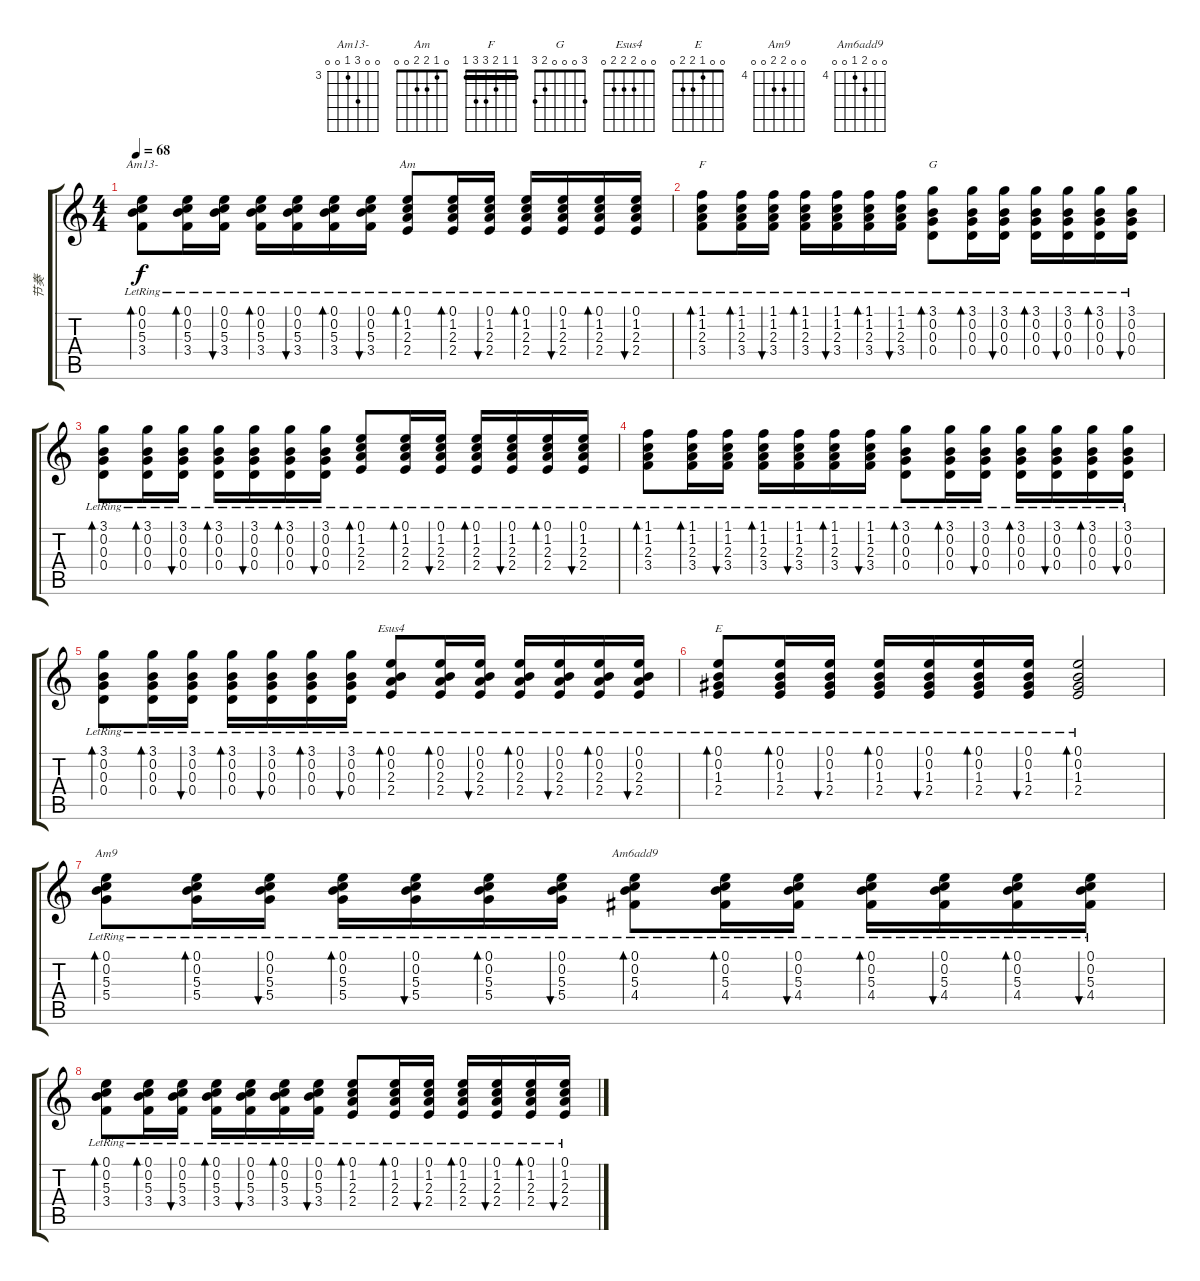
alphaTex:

\track ("节奏" "节奏") {instrument acousticguitarsteel}
\staff {score tabs}
\tuning (E4 B3 G3 D3 A2 E2) {hide}
\chord ("Am13-" 0 0 5 3 0 0) {firstfret 3}
\chord ("Am" 0 1 2 2 0 0)
\chord ("F" 1 1 2 3 3 1) {barre 1}
\chord ("G" 3 0 0 0 2 3)
\chord ("Esus4" 0 0 2 2 2 0)
\chord ("E" 0 0 1 2 2 0)
\chord ("Am9" 0 0 5 5 0 0) {firstfret 4}
\chord ("Am6add9" 0 0 5 4 0 0) {firstfret 4}
\ts (4 4)
\tempo 68
\clef g2
\ks c
(0.1{lr} 0.2{lr} 5.3{lr} 3.4{lr}).8{bd 30 ch "Am13-" dy f} (0.1{lr} 0.2{lr} 5.3{lr} 3.4{lr}).16{bd 30} (0.1{lr} 0.2{lr} 5.3{lr} 3.4{lr}).16{bu 30} (0.1{lr} 0.2{lr} 5.3{lr} 3.4{lr}).16{bd 30} (0.1{lr} 0.2{lr} 5.3{lr} 3.4{lr}).16{bu 30} (0.1{lr} 0.2{lr} 5.3{lr} 3.4{lr}).16{bd 30} (0.1{lr} 0.2{lr} 5.3{lr} 3.4{lr}).16{bu 60} (0.1{lr} 1.2{lr} 2.3{lr} 2.4{lr}).8{bd 30 ch "Am"} (0.1{lr} 1.2{lr} 2.3{lr} 2.4{lr}).16{bd 30} (0.1{lr} 1.2{lr} 2.3{lr} 2.4{lr}).16{bu 30} (0.1{lr} 1.2{lr} 2.3{lr} 2.4{lr}).16{bd 30} (0.1{lr} 1.2{lr} 2.3{lr} 2.4{lr}).16{bu 30} (0.1{lr} 1.2{lr} 2.3{lr} 2.4{lr}).16{bd 30} (0.1{lr} 1.2{lr} 2.3{lr} 2.4{lr}).16{bu 60} |
(1.1{lr} 1.2{lr} 2.3{lr} 3.4{lr}).8{bd 30 ch "F"} (1.1{lr} 1.2{lr} 2.3{lr} 3.4{lr}).16{bd 30} (1.1{lr} 1.2{lr} 2.3{lr} 3.4{lr}).16{bu 30} (1.1{lr} 1.2{lr} 2.3{lr} 3.4{lr}).16{bd 30} (1.1{lr} 1.2{lr} 2.3{lr} 3.4{lr}).16{bu 30} (1.1{lr} 1.2{lr} 2.3{lr} 3.4{lr}).16{bd 30} (1.1{lr} 1.2{lr} 2.3{lr} 3.4{lr}).16{bu 30} (3.1{lr} 0.2{lr} 0.3{lr} 0.4{lr}).8{bd 30 ch "G"} (3.1{lr} 0.2{lr} 0.3{lr} 0.4{lr}).16{bd 30} (3.1{lr} 0.2{lr} 0.3{lr} 0.4{lr}).16{bu 30} (3.1{lr} 0.2{lr} 0.3{lr} 0.4{lr}).16{bd 30} (3.1{lr} 0.2{lr} 0.3{lr} 0.4{lr}).16{bu 30} (3.1{lr} 0.2{lr} 0.3{lr} 0.4{lr}).16{bd 30} (3.1{lr} 0.2{lr} 0.3{lr} 0.4{lr}).16{bu 60} |
(3.1{lr} 0.2{lr} 0.3{lr} 0.4{lr}).8{bd 30} (3.1{lr} 0.2{lr} 0.3{lr} 0.4{lr}).16{bd 30} (3.1{lr} 0.2{lr} 0.3{lr} 0.4{lr}).16{bu 30} (3.1{lr} 0.2{lr} 0.3{lr} 0.4{lr}).16{bd 30} (3.1{lr} 0.2{lr} 0.3{lr} 0.4{lr}).16{bu 30} (3.1{lr} 0.2{lr} 0.3{lr} 0.4{lr}).16{bd 30} (3.1{lr} 0.2{lr} 0.3{lr} 0.4{lr}).16{bu 60} (0.1{lr} 1.2{lr} 2.3{lr} 2.4{lr}).8{bd 30} (0.1{lr} 1.2{lr} 2.3{lr} 2.4{lr}).16{bd 30} (0.1{lr} 1.2{lr} 2.3{lr} 2.4{lr}).16{bu 30} (0.1{lr} 1.2{lr} 2.3{lr} 2.4{lr}).16{bd 30} (0.1{lr} 1.2{lr} 2.3{lr} 2.4{lr}).16{bu 30} (0.1{lr} 1.2{lr} 2.3{lr} 2.4{lr}).16{bd 30} (0.1{lr} 1.2{lr} 2.3{lr} 2.4{lr}).16{bu 60} |
(1.1{lr} 1.2{lr} 2.3{lr} 3.4{lr}).8{bd 30} (1.1{lr} 1.2{lr} 2.3{lr} 3.4{lr}).16{bd 30} (1.1{lr} 1.2{lr} 2.3{lr} 3.4{lr}).16{bu 30} (1.1{lr} 1.2{lr} 2.3{lr} 3.4{lr}).16{bd 30} (1.1{lr} 1.2{lr} 2.3{lr} 3.4{lr}).16{bu 30} (1.1{lr} 1.2{lr} 2.3{lr} 3.4{lr}).16{bd 30} (1.1{lr} 1.2{lr} 2.3{lr} 3.4{lr}).16{bu 30} (3.1{lr} 0.2{lr} 0.3{lr} 0.4{lr}).8{bd 30} (3.1{lr} 0.2{lr} 0.3{lr} 0.4{lr}).16{bd 30} (3.1{lr} 0.2{lr} 0.3{lr} 0.4{lr}).16{bu 30} (3.1{lr} 0.2{lr} 0.3{lr} 0.4{lr}).16{bd 30} (3.1{lr} 0.2{lr} 0.3{lr} 0.4{lr}).16{bu 30} (3.1{lr} 0.2{lr} 0.3{lr} 0.4{lr}).16{bd 30} (3.1{lr} 0.2{lr} 0.3{lr} 0.4{lr}).16{bu 60} |
(3.1{lr} 0.2{lr} 0.3{lr} 0.4{lr}).8{bd 30} (3.1{lr} 0.2{lr} 0.3{lr} 0.4{lr}).16{bd 30} (3.1{lr} 0.2{lr} 0.3{lr} 0.4{lr}).16{bu 30} (3.1{lr} 0.2{lr} 0.3{lr} 0.4{lr}).16{bd 30} (3.1{lr} 0.2{lr} 0.3{lr} 0.4{lr}).16{bu 30} (3.1{lr} 0.2{lr} 0.3{lr} 0.4{lr}).16{bd 30} (3.1{lr} 0.2{lr} 0.3{lr} 0.4{lr}).16{bu 60} (0.1{lr} 0.2{lr} 2.3{lr} 2.4{lr}).8{bd 30 ch "Esus4"} (0.1{lr} 0.2{lr} 2.3{lr} 2.4{lr}).16{bd 30} (0.1{lr} 0.2{lr} 2.3{lr} 2.4{lr}).16{bu 30} (0.1{lr} 0.2{lr} 2.3{lr} 2.4{lr}).16{bd 30} (0.1{lr} 0.2{lr} 2.3{lr} 2.4{lr}).16{bu 30} (0.1{lr} 0.2{lr} 2.3{lr} 2.4{lr}).16{bd 30} (0.1{lr} 0.2{lr} 2.3{lr} 2.4{lr}).16{bu 30} |
(0.1{lr} 0.2{lr} 1.3{lr} 2.4{lr}).8{bd 30 ch "E"} (0.1{lr} 0.2{lr} 1.3{lr} 2.4{lr}).16{bd 30} (0.1{lr} 0.2{lr} 1.3{lr} 2.4{lr}).16{bu 30} (0.1{lr} 0.2{lr} 1.3{lr} 2.4{lr}).16{bd 30} (0.1{lr} 0.2{lr} 1.3{lr} 2.4{lr}).16{bu 30} (0.1{lr} 0.2{lr} 1.3{lr} 2.4{lr}).16{bd 30} (0.1{lr} 0.2{lr} 1.3{lr} 2.4{lr}).16{bu 30} (0.1{lr} 0.2{lr} 1.3{lr} 2.4{lr}).2{bd 30} |
(0.1{lr} 0.2{lr} 5.3{lr} 5.4{lr}).8{bd 30 ch "Am9"} (0.1{lr} 0.2{lr} 5.3{lr} 5.4{lr}).16{bd 30} (0.1{lr} 0.2{lr} 5.3{lr} 5.4{lr}).16{bu 30} (0.1{lr} 0.2{lr} 5.3{lr} 5.4{lr}).16{bd 30} (0.1{lr} 0.2{lr} 5.3{lr} 5.4{lr}).16{bu 30} (0.1{lr} 0.2{lr} 5.3{lr} 5.4{lr}).16{bd 30} (0.1{lr} 0.2{lr} 5.3{lr} 5.4{lr}).16{bu 30} (0.1{lr} 0.2{lr} 5.3{lr} 4.4{lr}).8{bd 30 ch "Am6add9"} (0.1{lr} 0.2{lr} 5.3{lr} 4.4{lr}).16{bd 30} (0.1{lr} 0.2{lr} 5.3{lr} 4.4{lr}).16{bu 30} (0.1{lr} 0.2{lr} 5.3{lr} 4.4{lr}).16{bd 30} (0.1{lr} 0.2{lr} 5.3{lr} 4.4{lr}).16{bu 30} (0.1{lr} 0.2{lr} 5.3{lr} 4.4{lr}).16{bd 30} (0.1{lr} 0.2{lr} 5.3{lr} 4.4{lr}).16{bu 60} |
(0.1{lr} 0.2{lr} 5.3{lr} 3.4{lr}).8{bd 30} (0.1{lr} 0.2{lr} 5.3{lr} 3.4{lr}).16{bd 30} (0.1{lr} 0.2{lr} 5.3{lr} 3.4{lr}).16{bu 30} (0.1{lr} 0.2{lr} 5.3{lr} 3.4{lr}).16{bd 30} (0.1{lr} 0.2{lr} 5.3{lr} 3.4{lr}).16{bu 30} (0.1{lr} 0.2{lr} 5.3{lr} 3.4{lr}).16{bd 30} (0.1{lr} 0.2{lr} 5.3{lr} 3.4{lr}).16{bu 60} (0.1{lr} 1.2{lr} 2.3{lr} 2.4{lr}).8{bd 30} (0.1{lr} 1.2{lr} 2.3{lr} 2.4{lr}).16{bd 30} (0.1{lr} 1.2{lr} 2.3{lr} 2.4{lr}).16{bu 30} (0.1{lr} 1.2{lr} 2.3{lr} 2.4{lr}).16{bd 30} (0.1{lr} 1.2{lr} 2.3{lr} 2.4{lr}).16{bu 30} (0.1{lr} 1.2{lr} 2.3{lr} 2.4{lr}).16{bd 30} (0.1{lr} 1.2{lr} 2.3{lr} 2.4{lr}).16{bu 60}
